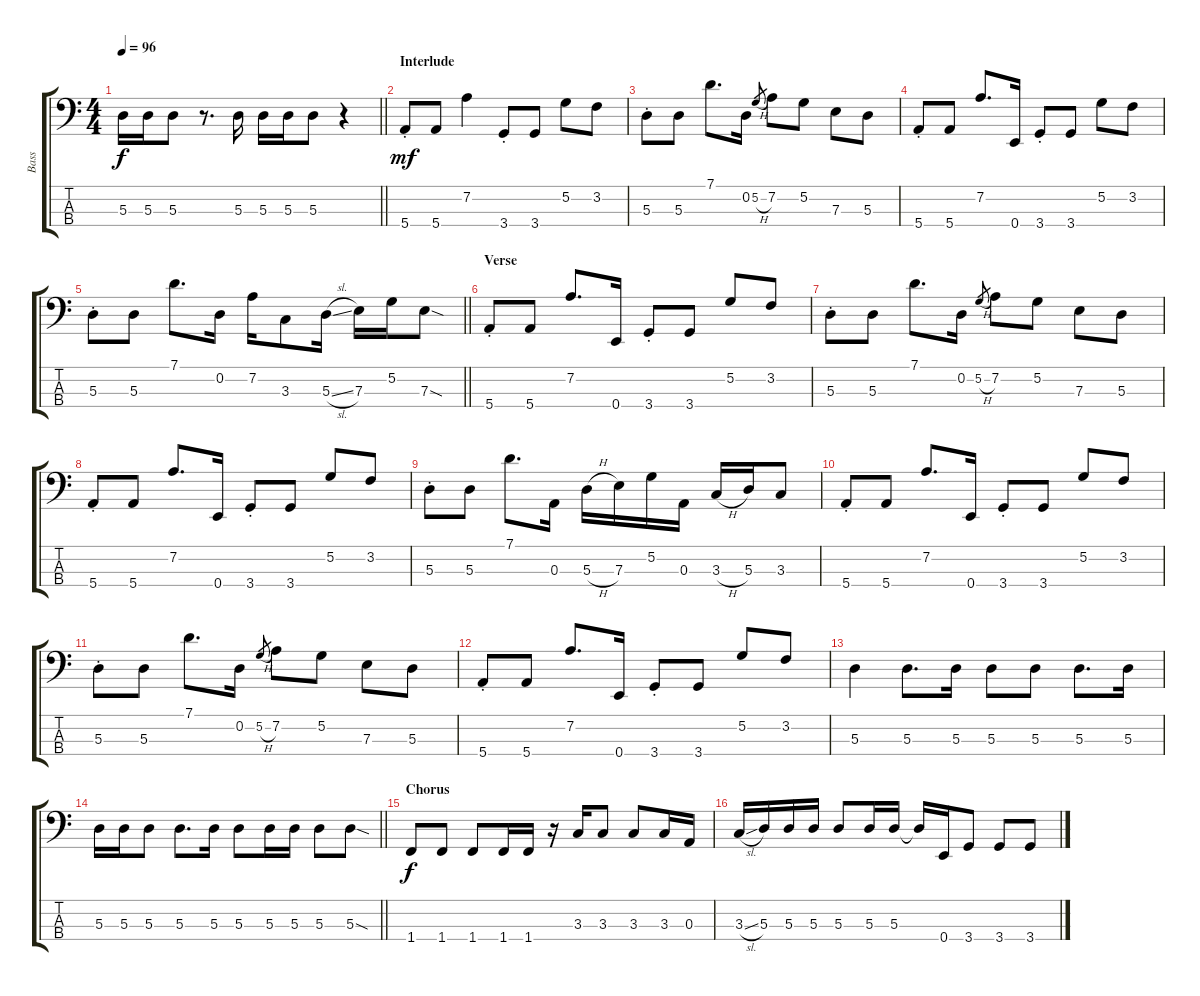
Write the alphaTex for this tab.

\track ("Bass" "Bass") {instrument electricbassfinger}
\staff {score tabs}
\tuning (G2 D2 A1 E1) {hide}
\ts (4 4)
\tempo 96
\clef f4
\barLineRight lightlight
\ks aminor
5.3.16{dy f} 5.3.16 5.3.8 r.8{d} 5.3.16 5.3.16 5.3.16 5.3.8 r.4 |
\section ("" "Interlude")
5.4{st}.8{dy mf} 5.4.8 7.2.4 3.4{st}.8 3.4.8 5.2.8 3.2.8 |
5.3{st}.8 5.3.8 7.1.8{d} 0.2.16 5.2{h}.8{gr} 7.2.8 5.2.8 7.3.8 5.3.8 |
5.4{st}.8 5.4.8 7.2.8{d} 0.4.16 3.4{st}.8 3.4.8 5.2.8 3.2.8 |
\barLineRight lightlight
5.3{st}.8 5.3.8 7.1.8{d} 0.2.16 7.2.16 3.3.8 5.3{sl}.16 7.3.16 5.2.16 7.3{sod}.8 |
\section ("" "Verse")
5.4{st}.8 5.4.8 7.2.8{d} 0.4.16 3.4{st}.8{beam Up} 3.4.8{beam Up} 5.2.8{beam Up} 3.2.8{beam Up} |
5.3{st}.8 5.3.8 7.1.8{d} 0.2.16 5.2{h}.8{gr} 7.2.8 5.2.8 7.3.8 5.3.8 |
5.4{st}.8 5.4.8 7.2.8{d} 0.4.16 3.4{st}.8{beam Up} 3.4.8{beam Up} 5.2.8{beam Up} 3.2.8{beam Up} |
5.3{st}.8 5.3.8 7.1.8{d beam Down} 0.3.16{beam Down} 5.3{h}.16 7.3.16 5.2.16 0.3.16 3.3{h}.16{beam Up} 5.3.16{beam Up} 3.3.8{beam Up} |
5.4{st}.8 5.4.8 7.2.8{d} 0.4.16 3.4{st}.8{beam Up} 3.4.8{beam Up} 5.2.8{beam Up} 3.2.8{beam Up} |
5.3{st}.8 5.3.8 7.1.8{d} 0.2.16 5.2{h}.8{gr} 7.2.8 5.2.8 7.3.8 5.3.8 |
5.4{st}.8 5.4.8 7.2.8{d} 0.4.16 3.4{st}.8{beam Up} 3.4.8{beam Up} 5.2.8{beam Up} 3.2.8 |
5.3.4 5.3.8{d} 5.3.16 5.3.8 5.3.8 5.3.8{d} 5.3.16 |
\barLineRight lightlight
5.3.16 5.3.16 5.3.8 5.3.8{d} 5.3.16 5.3.8 5.3.16 5.3.16 5.3.8 5.3{sod}.8 |
\section ("" "Chorus")
1.4.8{dy f} 1.4.8 1.4.8 1.4.16 1.4.16 r.16 3.3.16 3.3.8 3.3.8 3.3.16 0.3.16 |
3.3{sl}.16{beam Up} 5.3.16{beam Up} 5.3.16{beam Up} 5.3.16{beam Up} 5.3.8{beam Up} 5.3.16{beam Up} 5.3.16{beam Up} 5.3{t}.16 0.4.16 3.4.8 3.4.8 3.4.8
